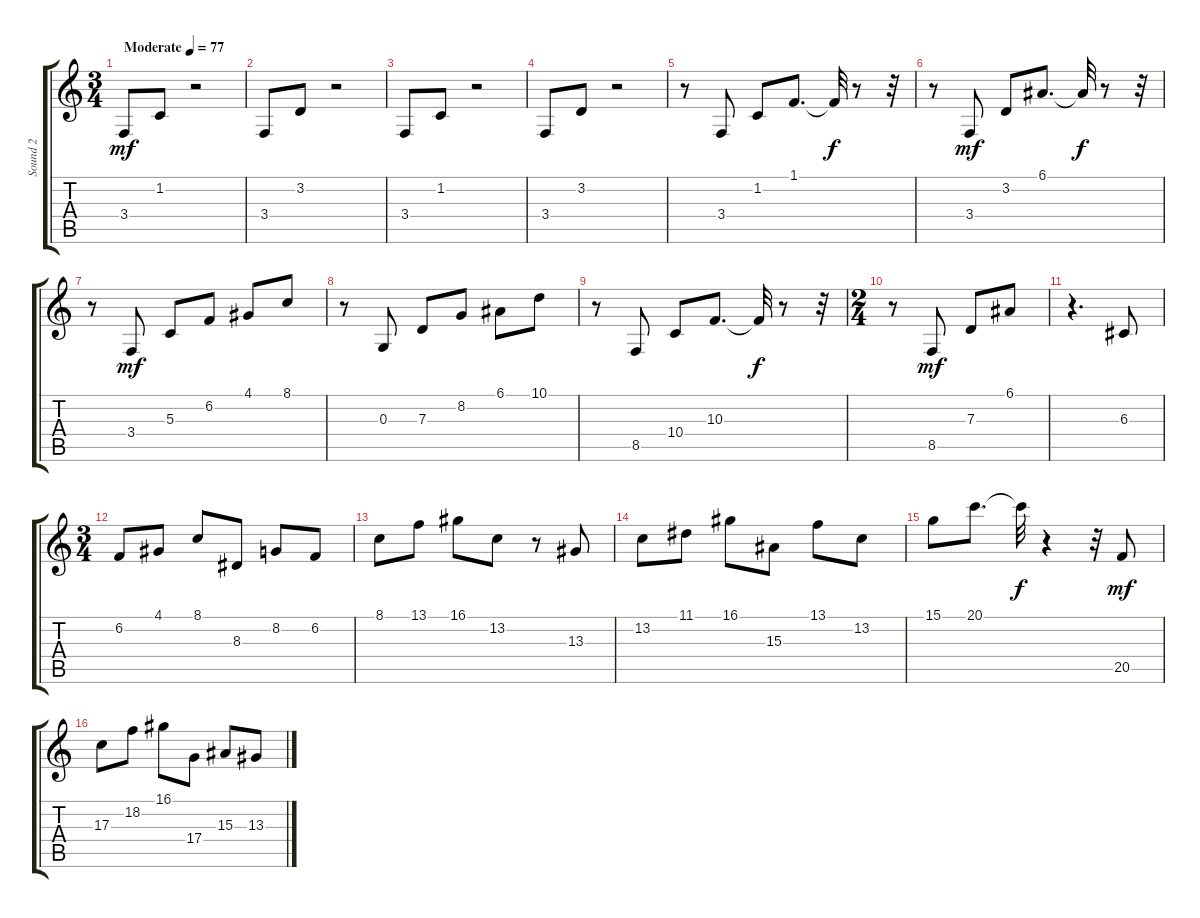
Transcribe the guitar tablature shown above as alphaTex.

\track ("Sound 2" "Sound 2") {instrument acousticgrandpiano}
\staff {score tabs}
\tuning (E4 B3 G3 D3 A2 E2) {hide}
\ts (3 4)
\tempo (77 "Moderate")
\clef g2
\ks c
3.4.8{dy mf instrument acousticgrandpiano} 1.2.8 r.2 |
3.4.8 3.2.8 r.2 |
3.4.8 1.2.8 r.2 |
3.4.8 3.2.8 r.2 |
r.8 3.4.8 1.2.8 1.1.8{d} 1.1{t}.32{dy f} r.8 r.32 |
r.8 3.4.8{dy mf} 3.2.8 6.1.8{d} 6.1{t}.32{dy f} r.8 r.32 |
r.8 3.4.8{dy mf} 5.3.8 6.2.8 4.1.8 8.1.8 |
r.8 0.3.8 7.3.8 8.2.8 6.1.8 10.1.8 |
r.8 8.5.8 10.4.8 10.3.8{d} 10.3{t}.32{dy f} r.8 r.32 |
\ts (2 4)
r.8 8.5.8{dy mf} 7.3.8 6.1.8 |
r.4{d} 6.3.8 |
\ts (3 4)
6.2.8 4.1.8 8.1.8 8.3.8 8.2.8 6.2.8 |
8.1.8 13.1.8 16.1.8 13.2.8 r.8 13.3.8 |
13.2.8 11.1.8 16.1.8 15.3.8 13.1.8 13.2.8 |
15.1.8 20.1.8{d} 20.1{t}.32{dy f} r.4 r.32 20.5.8{dy mf} |
17.3.8 18.2.8 16.1.8 17.4.8 15.3.8 13.3.8
